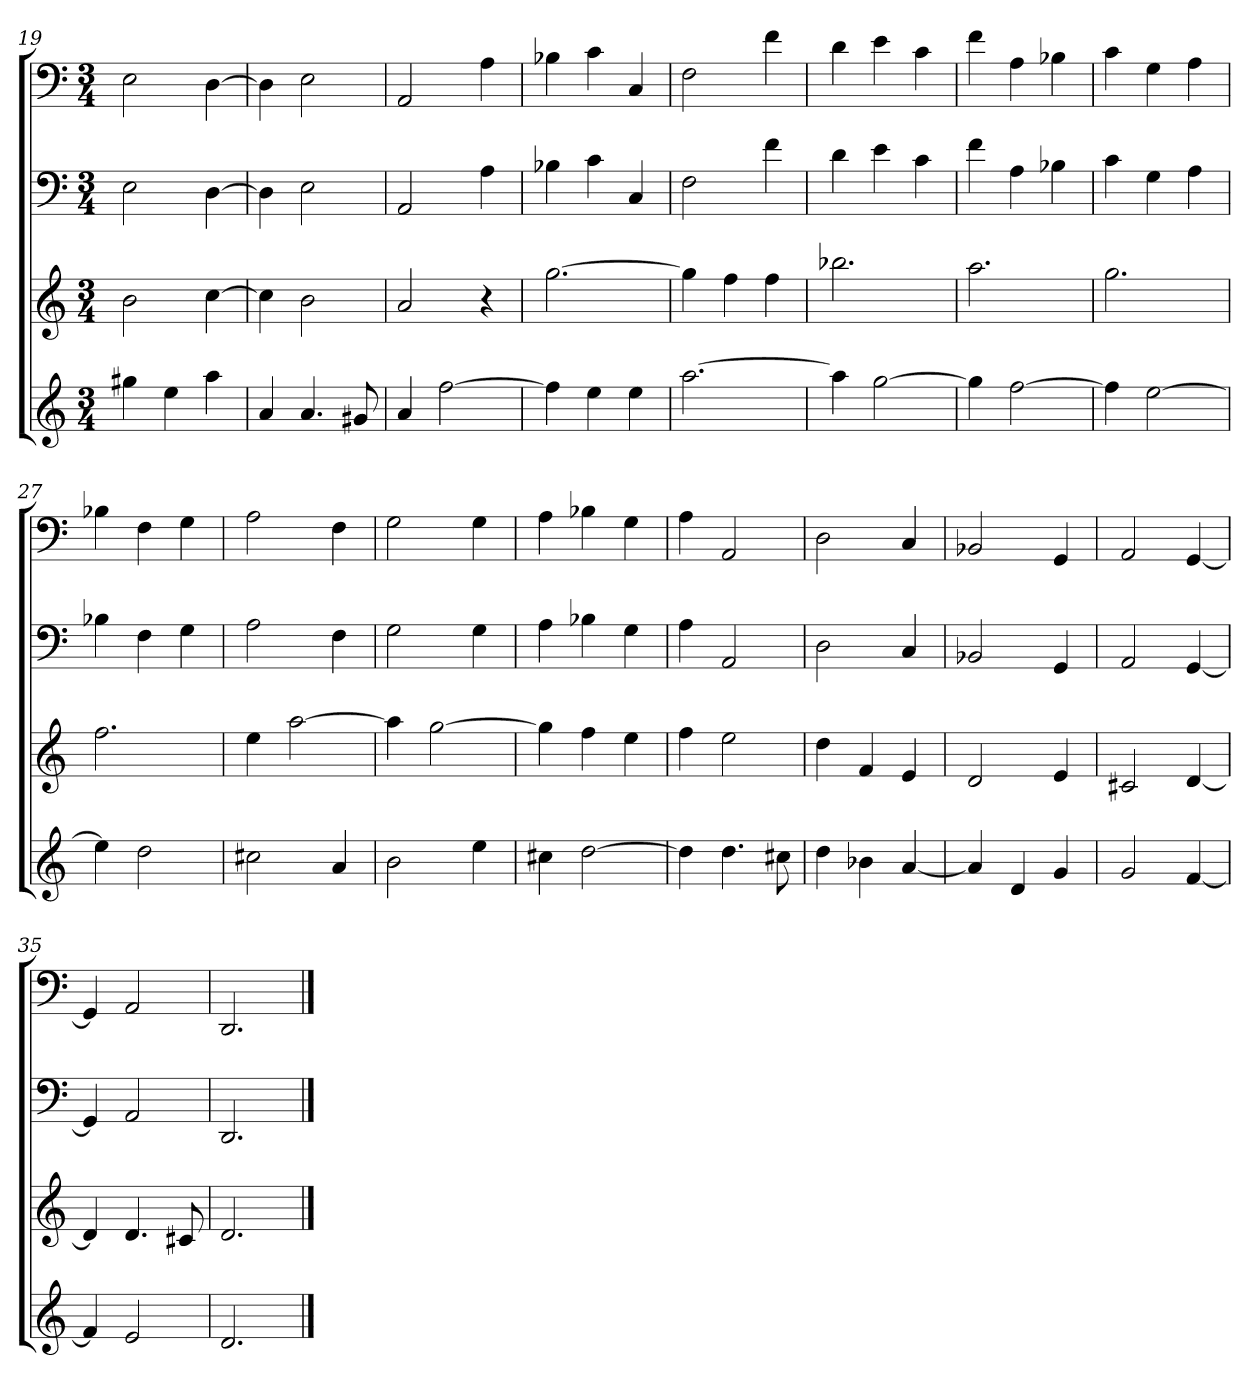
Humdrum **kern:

**kern	**kern	**kern	**kern
*part4	*part3	*part2	*part1
*staff4	*staff3	*staff2	*staff1
*k[]	*k[]	*k[]	*k[]
*a:	*a:	*a:	*a:
*M3/4	*M3/4	*M3/4	*M3/4
=19	=19	=19	=19
4gg#X	2b	2E	2E
4ee	.	.	.
4aa	[4cc	[4D	[4D
=20	=20	=20	=20
4a	4cc]	4D]	4D]
4.a	2b	2E	2E
8g#X	.	.	.
=21	=21	=21	=21
4a	2a	2AA	2AA
[2ff	.	.	.
.	4r	4A	4A
=22	=22	=22	=22
4ff]	[2.gg	4B-X	4B-X
4ee	.	4c	4c
4ee	.	4C	4C
=23	=23	=23	=23
[2.aa	4gg]	2F	2F
.	4ff	.	.
.	4ff	4f	4f
=24	=24	=24	=24
4aa]	2.bb-X	4d	4d
[2gg	.	4e	4e
.	.	4c	4c
=25	=25	=25	=25
4gg]	2.aa	4f	4f
[2ff	.	4A	4A
.	.	4B-X	4B-X
=26	=26	=26	=26
4ff]	2.gg	4c	4c
[2ee	.	4G	4G
.	.	4A	4A
=27	=27	=27	=27
4ee]	2.ff	4B-X	4B-X
2dd	.	4F	4F
.	.	4G	4G
=28	=28	=28	=28
2cc#X	4ee	2A	2A
.	[2aa	.	.
4a	.	4F	4F
=29	=29	=29	=29
2b	4aa]	2G	2G
.	[2gg	.	.
4ee	.	4G	4G
=30	=30	=30	=30
4cc#X	4gg]	4A	4A
[2dd	4ff	4B-X	4B-X
.	4ee	4G	4G
=31	=31	=31	=31
4dd]	4ff	4A	4A
4.dd	2ee	2AA	2AA
8cc#X	.	.	.
=32	=32	=32	=32
4dd	4dd	2D	2D
4b-X	4f	.	.
[4a	4e	4C	4C
=33	=33	=33	=33
4a]	2d	2BB-X	2BB-X
4d	.	.	.
4g	4e	4GG	4GG
=34	=34	=34	=34
2g	2c#X	2AA	2AA
[4f	[4d	[4GG	[4GG
=35	=35	=35	=35
4f]	4d]	4GG]	4GG]
2e	4.d	2AA	2AA
.	8c#X	.	.
=36	=36	=36	=36
2.d	2.d	2.DD	2.DD
==	==	==	==
*-	*-	*-	*-
